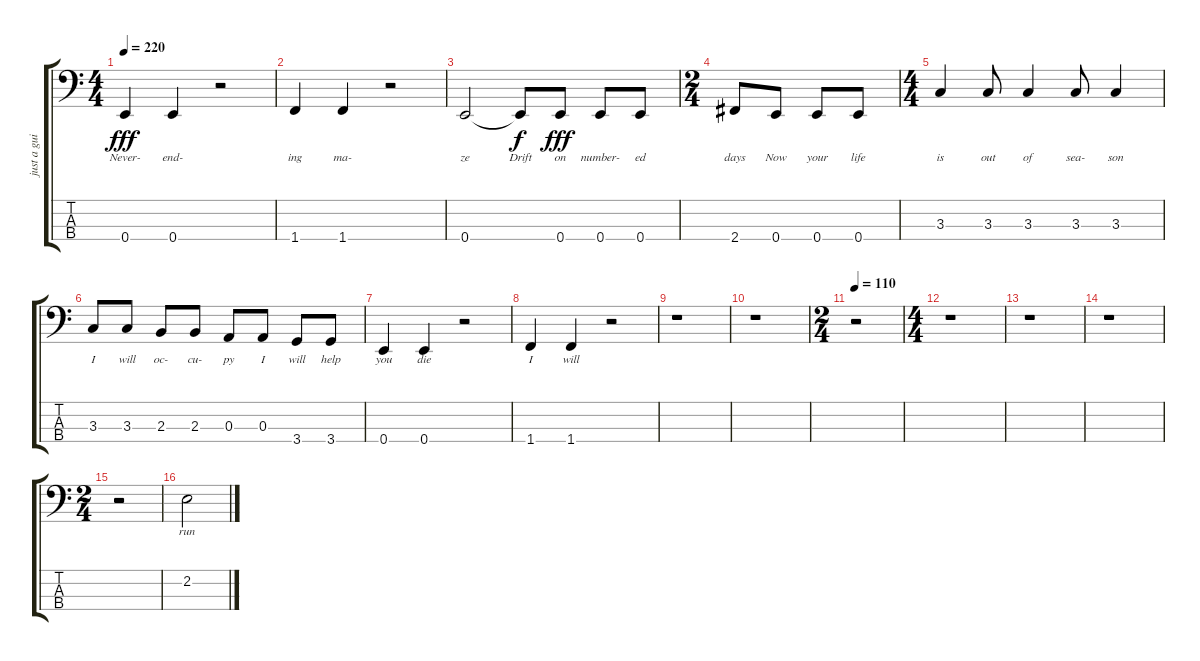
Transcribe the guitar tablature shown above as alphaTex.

\track ("just a guide (mute this)" "just a gui") {instrument electricbassfinger}
\staff {score tabs}
\tuning (G2 D2 A1 E1) {hide}
\ts (4 4)
\tempo 220
\clef f4
\ks c
0.4.4{lyrics (0 "Never-") lyrics (1 "") lyrics (2 "") lyrics (3 "") lyrics (4 "") dy fff} 0.4.4{lyrics (0 "end-") lyrics (1 "") lyrics (2 "") lyrics (3 "") lyrics (4 "")} r.2 |
1.4.4{lyrics (0 "ing") lyrics (1 "") lyrics (2 "") lyrics (3 "") lyrics (4 "")} 1.4.4{lyrics (0 "ma-") lyrics (1 "") lyrics (2 "") lyrics (3 "") lyrics (4 "")} r.2 |
0.4.2{lyrics (0 "ze") lyrics (1 "") lyrics (2 "") lyrics (3 "") lyrics (4 "")} 0.4{t}.8{lyrics (0 "Drift") lyrics (1 "") lyrics (2 "") lyrics (3 "") lyrics (4 "") dy f} 0.4.8{lyrics (0 "on") lyrics (1 "") lyrics (2 "") lyrics (3 "") lyrics (4 "") dy fff} 0.4.8{lyrics (0 "number-") lyrics (1 "") lyrics (2 "") lyrics (3 "") lyrics (4 "")} 0.4.8{lyrics (0 "ed") lyrics (1 "") lyrics (2 "") lyrics (3 "") lyrics (4 "")} |
\ts (2 4)
2.4.8{lyrics (0 "days") lyrics (1 "") lyrics (2 "") lyrics (3 "") lyrics (4 "")} 0.4.8{lyrics (0 "Now") lyrics (1 "") lyrics (2 "") lyrics (3 "") lyrics (4 "")} 0.4.8{lyrics (0 "your") lyrics (1 "") lyrics (2 "") lyrics (3 "") lyrics (4 "")} 0.4.8{lyrics (0 "life") lyrics (1 "") lyrics (2 "") lyrics (3 "") lyrics (4 "")} |
\ts (4 4)
3.3.4{lyrics (0 "is") lyrics (1 "") lyrics (2 "") lyrics (3 "") lyrics (4 "")} 3.3.8{lyrics (0 "out") lyrics (1 "") lyrics (2 "") lyrics (3 "") lyrics (4 "")} 3.3.4{lyrics (0 "of") lyrics (1 "") lyrics (2 "") lyrics (3 "") lyrics (4 "")} 3.3.8{lyrics (0 "sea-") lyrics (1 "") lyrics (2 "") lyrics (3 "") lyrics (4 "")} 3.3.4{lyrics (0 "son") lyrics (1 "") lyrics (2 "") lyrics (3 "") lyrics (4 "")} |
3.3.8{lyrics (0 "I") lyrics (1 "") lyrics (2 "") lyrics (3 "") lyrics (4 "")} 3.3.8{lyrics (0 "will") lyrics (1 "") lyrics (2 "") lyrics (3 "") lyrics (4 "")} 2.3.8{lyrics (0 "oc-") lyrics (1 "") lyrics (2 "") lyrics (3 "") lyrics (4 "")} 2.3.8{lyrics (0 "cu-") lyrics (1 "") lyrics (2 "") lyrics (3 "") lyrics (4 "")} 0.3.8{lyrics (0 "py") lyrics (1 "") lyrics (2 "") lyrics (3 "") lyrics (4 "")} 0.3.8{lyrics (0 "I") lyrics (1 "") lyrics (2 "") lyrics (3 "") lyrics (4 "")} 3.4.8{lyrics (0 "will") lyrics (1 "") lyrics (2 "") lyrics (3 "") lyrics (4 "")} 3.4.8{lyrics (0 "help") lyrics (1 "") lyrics (2 "") lyrics (3 "") lyrics (4 "")} |
0.4.4{lyrics (0 "you") lyrics (1 "") lyrics (2 "") lyrics (3 "") lyrics (4 "")} 0.4.4{lyrics (0 "die") lyrics (1 "") lyrics (2 "") lyrics (3 "") lyrics (4 "")} r.2 |
1.4.4{lyrics (0 "I") lyrics (1 "") lyrics (2 "") lyrics (3 "") lyrics (4 "")} 1.4.4{lyrics (0 "will") lyrics (1 "") lyrics (2 "") lyrics (3 "") lyrics (4 "")} r.2 |
r.1 |
r.1 |
\ts (2 4)
\tempo 110
r.2 |
\ts (4 4)
r.1 |
r.1 |
r.1 |
\ts (2 4)
r.2 |
2.2.2{lyrics (0 "run") lyrics (1 "") lyrics (2 "") lyrics (3 "") lyrics (4 "")}
